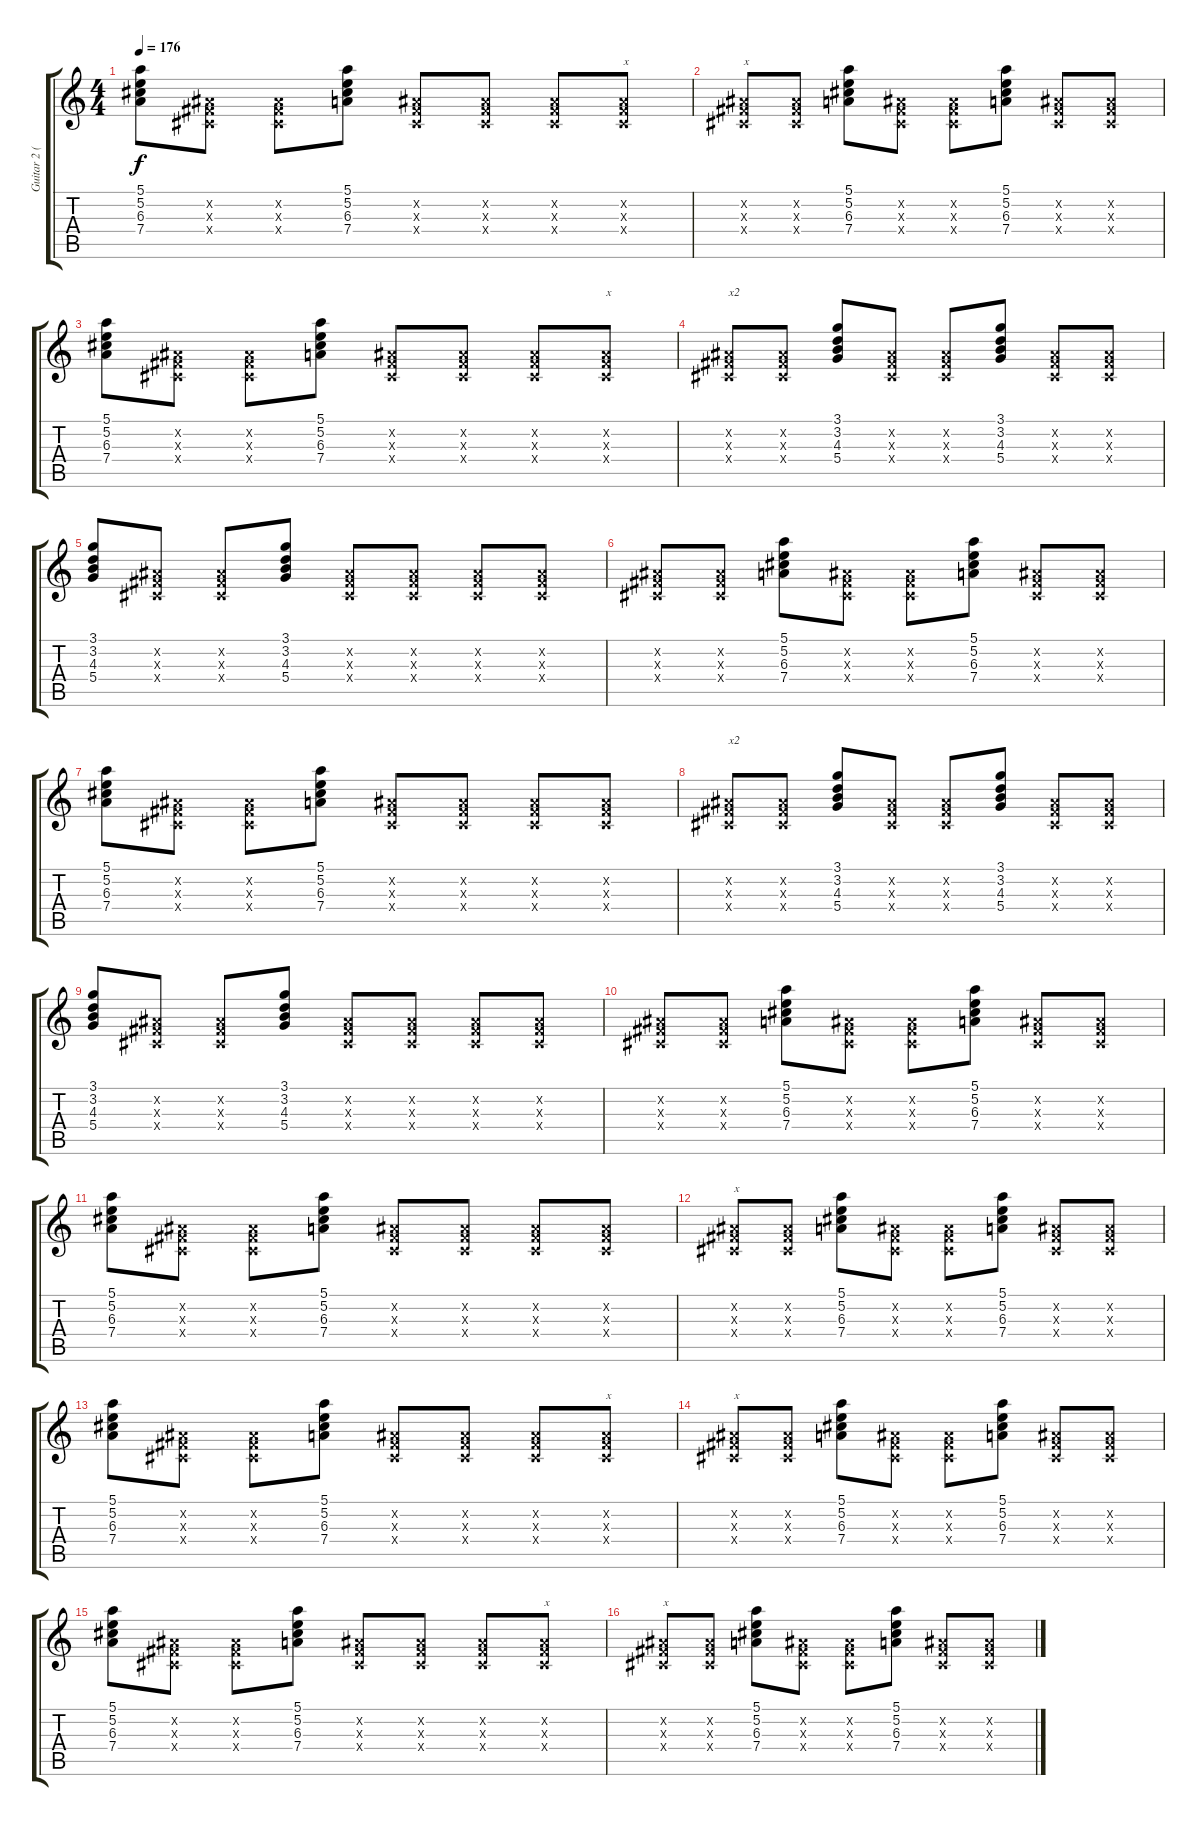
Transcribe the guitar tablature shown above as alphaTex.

\track ("Guitar 2 (Clean)" "Guitar 2 (") {instrument electricguitarclean}
\staff {score tabs}
\tuning (E4 B3 G3 D3 A2 E2) {hide}
\ts (4 4)
\tempo 176
\clef g2
\ks c
(5.1 5.2 6.3 7.4).8{dy f} (-1.2{x} -1.3{x} -1.4{x}).8 (-1.2{x} -1.3{x} -1.4{x}).8 (5.1 5.2 6.3 7.4).8 (-1.2{x} -1.3{x} -1.4{x}).8 (-1.2{x} -1.3{x} -1.4{x}).8 (-1.2{x} -1.3{x} -1.4{x}).8 (-1.2{x} -1.3{x} -1.4{x}).8{txt "x"} |
(-1.2{x} -1.3{x} -1.4{x}).8{txt "x"} (-1.2{x} -1.3{x} -1.4{x}).8 (5.1 5.2 6.3 7.4).8 (-1.2{x} -1.3{x} -1.4{x}).8 (-1.2{x} -1.3{x} -1.4{x}).8 (5.1 5.2 6.3 7.4).8 (-1.2{x} -1.3{x} -1.4{x}).8 (-1.2{x} -1.3{x} -1.4{x}).8 |
(5.1 5.2 6.3 7.4).8 (-1.2{x} -1.3{x} -1.4{x}).8 (-1.2{x} -1.3{x} -1.4{x}).8 (5.1 5.2 6.3 7.4).8 (-1.2{x} -1.3{x} -1.4{x}).8 (-1.2{x} -1.3{x} -1.4{x}).8 (-1.2{x} -1.3{x} -1.4{x}).8 (-1.2{x} -1.3{x} -1.4{x}).8{txt "x"} |
(-1.2{x} -1.3{x} -1.4{x}).8{txt "x2"} (-1.2{x} -1.3{x} -1.4{x}).8 (3.1 3.2 4.3 5.4).8 (-1.2{x} -1.3{x} -1.4{x}).8 (-1.2{x} -1.3{x} -1.4{x}).8 (3.1 3.2 4.3 5.4).8 (-1.2{x} -1.3{x} -1.4{x}).8 (-1.2{x} -1.3{x} -1.4{x}).8 |
(3.1 3.2 4.3 5.4).8 (-1.2{x} -1.3{x} -1.4{x}).8 (-1.2{x} -1.3{x} -1.4{x}).8 (3.1 3.2 4.3 5.4).8 (-1.2{x} -1.3{x} -1.4{x}).8 (-1.2{x} -1.3{x} -1.4{x}).8 (-1.2{x} -1.3{x} -1.4{x}).8 (-1.2{x} -1.3{x} -1.4{x}).8 |
(-1.2{x} -1.3{x} -1.4{x}).8 (-1.2{x} -1.3{x} -1.4{x}).8 (5.1 5.2 6.3 7.4).8 (-1.2{x} -1.3{x} -1.4{x}).8 (-1.2{x} -1.3{x} -1.4{x}).8 (5.1 5.2 6.3 7.4).8 (-1.2{x} -1.3{x} -1.4{x}).8 (-1.2{x} -1.3{x} -1.4{x}).8 |
(5.1 5.2 6.3 7.4).8 (-1.2{x} -1.3{x} -1.4{x}).8 (-1.2{x} -1.3{x} -1.4{x}).8 (5.1 5.2 6.3 7.4).8 (-1.2{x} -1.3{x} -1.4{x}).8 (-1.2{x} -1.3{x} -1.4{x}).8 (-1.2{x} -1.3{x} -1.4{x}).8 (-1.2{x} -1.3{x} -1.4{x}).8 |
(-1.2{x} -1.3{x} -1.4{x}).8{txt "x2"} (-1.2{x} -1.3{x} -1.4{x}).8 (3.1 3.2 4.3 5.4).8 (-1.2{x} -1.3{x} -1.4{x}).8 (-1.2{x} -1.3{x} -1.4{x}).8 (3.1 3.2 4.3 5.4).8 (-1.2{x} -1.3{x} -1.4{x}).8 (-1.2{x} -1.3{x} -1.4{x}).8 |
(3.1 3.2 4.3 5.4).8 (-1.2{x} -1.3{x} -1.4{x}).8 (-1.2{x} -1.3{x} -1.4{x}).8 (3.1 3.2 4.3 5.4).8 (-1.2{x} -1.3{x} -1.4{x}).8 (-1.2{x} -1.3{x} -1.4{x}).8 (-1.2{x} -1.3{x} -1.4{x}).8 (-1.2{x} -1.3{x} -1.4{x}).8 |
(-1.2{x} -1.3{x} -1.4{x}).8 (-1.2{x} -1.3{x} -1.4{x}).8 (5.1 5.2 6.3 7.4).8 (-1.2{x} -1.3{x} -1.4{x}).8 (-1.2{x} -1.3{x} -1.4{x}).8 (5.1 5.2 6.3 7.4).8 (-1.2{x} -1.3{x} -1.4{x}).8 (-1.2{x} -1.3{x} -1.4{x}).8 |
(5.1 5.2 6.3 7.4).8 (-1.2{x} -1.3{x} -1.4{x}).8 (-1.2{x} -1.3{x} -1.4{x}).8 (5.1 5.2 6.3 7.4).8 (-1.2{x} -1.3{x} -1.4{x}).8 (-1.2{x} -1.3{x} -1.4{x}).8 (-1.2{x} -1.3{x} -1.4{x}).8 (-1.2{x} -1.3{x} -1.4{x}).8 |
(-1.2{x} -1.3{x} -1.4{x}).8{txt "x"} (-1.2{x} -1.3{x} -1.4{x}).8 (5.1 5.2 6.3 7.4).8 (-1.2{x} -1.3{x} -1.4{x}).8 (-1.2{x} -1.3{x} -1.4{x}).8 (5.1 5.2 6.3 7.4).8 (-1.2{x} -1.3{x} -1.4{x}).8 (-1.2{x} -1.3{x} -1.4{x}).8 |
(5.1 5.2 6.3 7.4).8 (-1.2{x} -1.3{x} -1.4{x}).8 (-1.2{x} -1.3{x} -1.4{x}).8 (5.1 5.2 6.3 7.4).8 (-1.2{x} -1.3{x} -1.4{x}).8 (-1.2{x} -1.3{x} -1.4{x}).8 (-1.2{x} -1.3{x} -1.4{x}).8 (-1.2{x} -1.3{x} -1.4{x}).8{txt "x"} |
(-1.2{x} -1.3{x} -1.4{x}).8{txt "x"} (-1.2{x} -1.3{x} -1.4{x}).8 (5.1 5.2 6.3 7.4).8 (-1.2{x} -1.3{x} -1.4{x}).8 (-1.2{x} -1.3{x} -1.4{x}).8 (5.1 5.2 6.3 7.4).8 (-1.2{x} -1.3{x} -1.4{x}).8 (-1.2{x} -1.3{x} -1.4{x}).8 |
(5.1 5.2 6.3 7.4).8 (-1.2{x} -1.3{x} -1.4{x}).8 (-1.2{x} -1.3{x} -1.4{x}).8 (5.1 5.2 6.3 7.4).8 (-1.2{x} -1.3{x} -1.4{x}).8 (-1.2{x} -1.3{x} -1.4{x}).8 (-1.2{x} -1.3{x} -1.4{x}).8 (-1.2{x} -1.3{x} -1.4{x}).8{txt "x"} |
(-1.2{x} -1.3{x} -1.4{x}).8{txt "x"} (-1.2{x} -1.3{x} -1.4{x}).8 (5.1 5.2 6.3 7.4).8 (-1.2{x} -1.3{x} -1.4{x}).8 (-1.2{x} -1.3{x} -1.4{x}).8 (5.1 5.2 6.3 7.4).8 (-1.2{x} -1.3{x} -1.4{x}).8 (-1.2{x} -1.3{x} -1.4{x}).8
